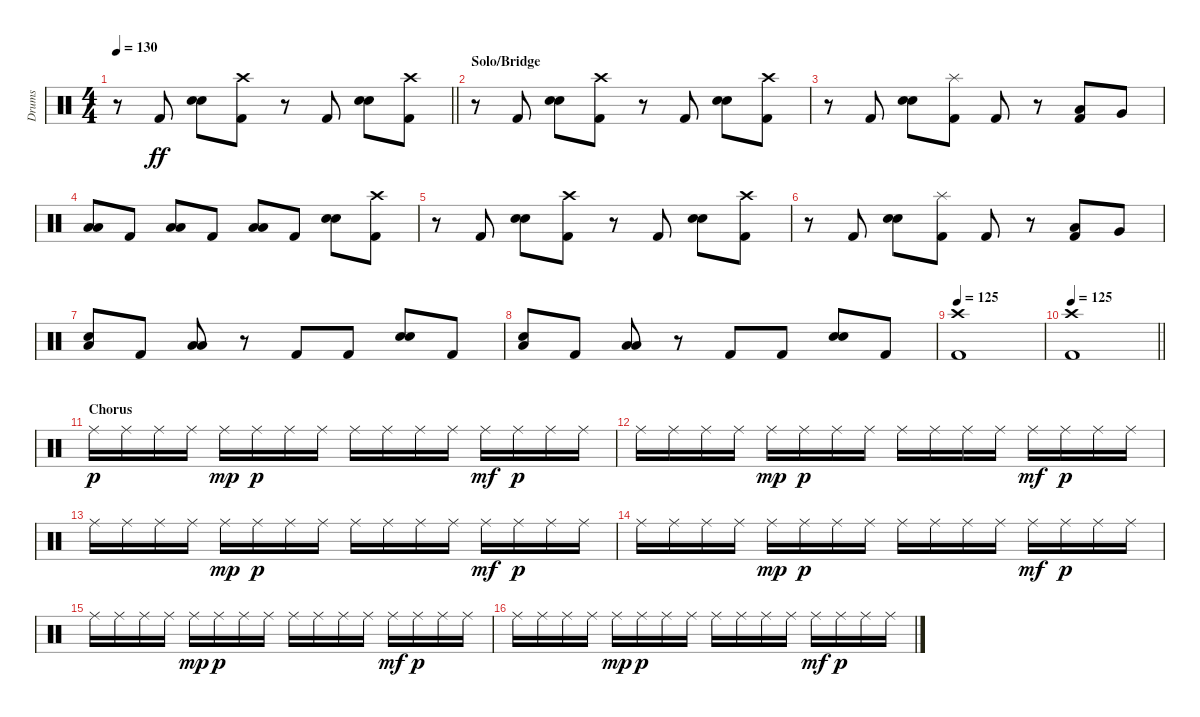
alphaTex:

\track ("Drums" "Drums") {instrument percussion}
\staff {score}
\articulation defaults
\ts (4 4)
\tempo 130
\clef neutral
\barLineRight lightlight
\ks c
r.8{dy ff} "Kick (hit) 2".8 ("Electric Snare (hit)" "Electric Snare (hit)").8{bd 240} ("Crash high (hit)" "Kick (hit) 2").8 r.8 "Kick (hit) 2".8 ("Electric Snare (hit)" "Electric Snare (hit)").8{bd 240} ("Crash high (hit)" "Kick (hit) 2").8 |
\section ("" "Solo/Bridge")
r.8 "Kick (hit) 2".8 ("Electric Snare (hit)" "Electric Snare (hit)").8{bd 240} ("Crash high (hit)" "Kick (hit) 2").8 r.8 "Kick (hit) 2".8 ("Electric Snare (hit)" "Electric Snare (hit)").8{bd 240} ("Crash high (hit)" "Kick (hit) 2").8 |
r.8 "Kick (hit) 2".8 ("Electric Snare (hit)" "Electric Snare (hit)").8{bd 240} ("Splash (hit)" "Kick (hit) 2").8 "Kick (hit) 2".8 r.8 ("Low Floor Tom (hit)" "Kick (hit) 2").8 "Very Low Tom (hit)".8 |
("Low Tom (hit)" "Low Tom (hit)").8 "Kick (hit) 2".8 ("Low Tom (hit)" "Low Tom (hit)").8 "Kick (hit) 2".8 ("Low Tom (hit)" "Low Tom (hit)").8 "Kick (hit) 2".8 ("Electric Snare (hit)" "Electric Snare (hit)").8{bd 240} ("Crash high (hit)" "Kick (hit) 2").8 |
r.8 "Kick (hit) 2".8 ("Electric Snare (hit)" "Electric Snare (hit)").8{bd 240} ("Crash high (hit)" "Kick (hit) 2").8 r.8 "Kick (hit) 2".8 ("Electric Snare (hit)" "Electric Snare (hit)").8{bd 240} ("Crash high (hit)" "Kick (hit) 2").8 |
r.8 "Kick (hit) 2".8 ("Electric Snare (hit)" "Electric Snare (hit)").8{bd 240} ("Splash (hit)" "Kick (hit) 2").8 "Kick (hit) 2".8 r.8 ("Low Floor Tom (hit)" "Kick (hit) 2").8 "Very Low Tom (hit)".8 |
("Electric Snare (hit)" "Low Tom (hit)").8 "Kick (hit) 2".8 ("Low Tom (hit)" "Low Tom (hit)").8 r.8 "Kick (hit) 2".8 "Kick (hit) 2".8 ("Electric Snare (hit)" "Electric Snare (hit)").8{bd 240} "Kick (hit) 2".8 |
("Electric Snare (hit)" "Low Tom (hit)").8 "Kick (hit) 2".8 ("Low Tom (hit)" "Low Tom (hit)").8 r.8 "Kick (hit) 2".8 "Kick (hit) 2".8 ("Electric Snare (hit)" "Electric Snare (hit)").8{bd 240} "Kick (hit) 2".8 |
\tempo 125
("Crash high (hit)" "Kick (hit) 2").1 |
\tempo 125
\barLineRight lightlight
("Crash high (hit)" "Kick (hit) 2").1 |
\section ("" "Chorus")
"Ride (middle)".16{dy p} "Ride (middle)".16 "Ride (middle)".16 "Ride (middle)".16 "Ride (middle)".16{dy mp} "Ride (middle)".16{dy p} "Ride (middle)".16 "Ride (middle)".16 "Ride (middle)".16 "Ride (middle)".16 "Ride (middle)".16 "Ride (middle)".16 "Ride (middle)".16{dy mf} "Ride (middle)".16{dy p} "Ride (middle)".16 "Ride (middle)".16 |
"Ride (middle)".16 "Ride (middle)".16 "Ride (middle)".16 "Ride (middle)".16 "Ride (middle)".16{dy mp} "Ride (middle)".16{dy p} "Ride (middle)".16 "Ride (middle)".16 "Ride (middle)".16 "Ride (middle)".16 "Ride (middle)".16 "Ride (middle)".16 "Ride (middle)".16{dy mf} "Ride (middle)".16{dy p} "Ride (middle)".16 "Ride (middle)".16 |
"Ride (middle)".16 "Ride (middle)".16 "Ride (middle)".16 "Ride (middle)".16 "Ride (middle)".16{dy mp} "Ride (middle)".16{dy p} "Ride (middle)".16 "Ride (middle)".16 "Ride (middle)".16 "Ride (middle)".16 "Ride (middle)".16 "Ride (middle)".16 "Ride (middle)".16{dy mf} "Ride (middle)".16{dy p} "Ride (middle)".16 "Ride (middle)".16 |
"Ride (middle)".16 "Ride (middle)".16 "Ride (middle)".16 "Ride (middle)".16 "Ride (middle)".16{dy mp} "Ride (middle)".16{dy p} "Ride (middle)".16 "Ride (middle)".16 "Ride (middle)".16 "Ride (middle)".16 "Ride (middle)".16 "Ride (middle)".16 "Ride (middle)".16{dy mf} "Ride (middle)".16{dy p} "Ride (middle)".16 "Ride (middle)".16 |
"Ride (middle)".16 "Ride (middle)".16 "Ride (middle)".16 "Ride (middle)".16 "Ride (middle)".16{dy mp} "Ride (middle)".16{dy p} "Ride (middle)".16 "Ride (middle)".16 "Ride (middle)".16 "Ride (middle)".16 "Ride (middle)".16 "Ride (middle)".16 "Ride (middle)".16{dy mf} "Ride (middle)".16{dy p} "Ride (middle)".16 "Ride (middle)".16 |
"Ride (middle)".16 "Ride (middle)".16 "Ride (middle)".16 "Ride (middle)".16 "Ride (middle)".16{dy mp} "Ride (middle)".16{dy p} "Ride (middle)".16 "Ride (middle)".16 "Ride (middle)".16 "Ride (middle)".16 "Ride (middle)".16 "Ride (middle)".16 "Ride (middle)".16{dy mf} "Ride (middle)".16{dy p} "Ride (middle)".16 "Ride (middle)".16
